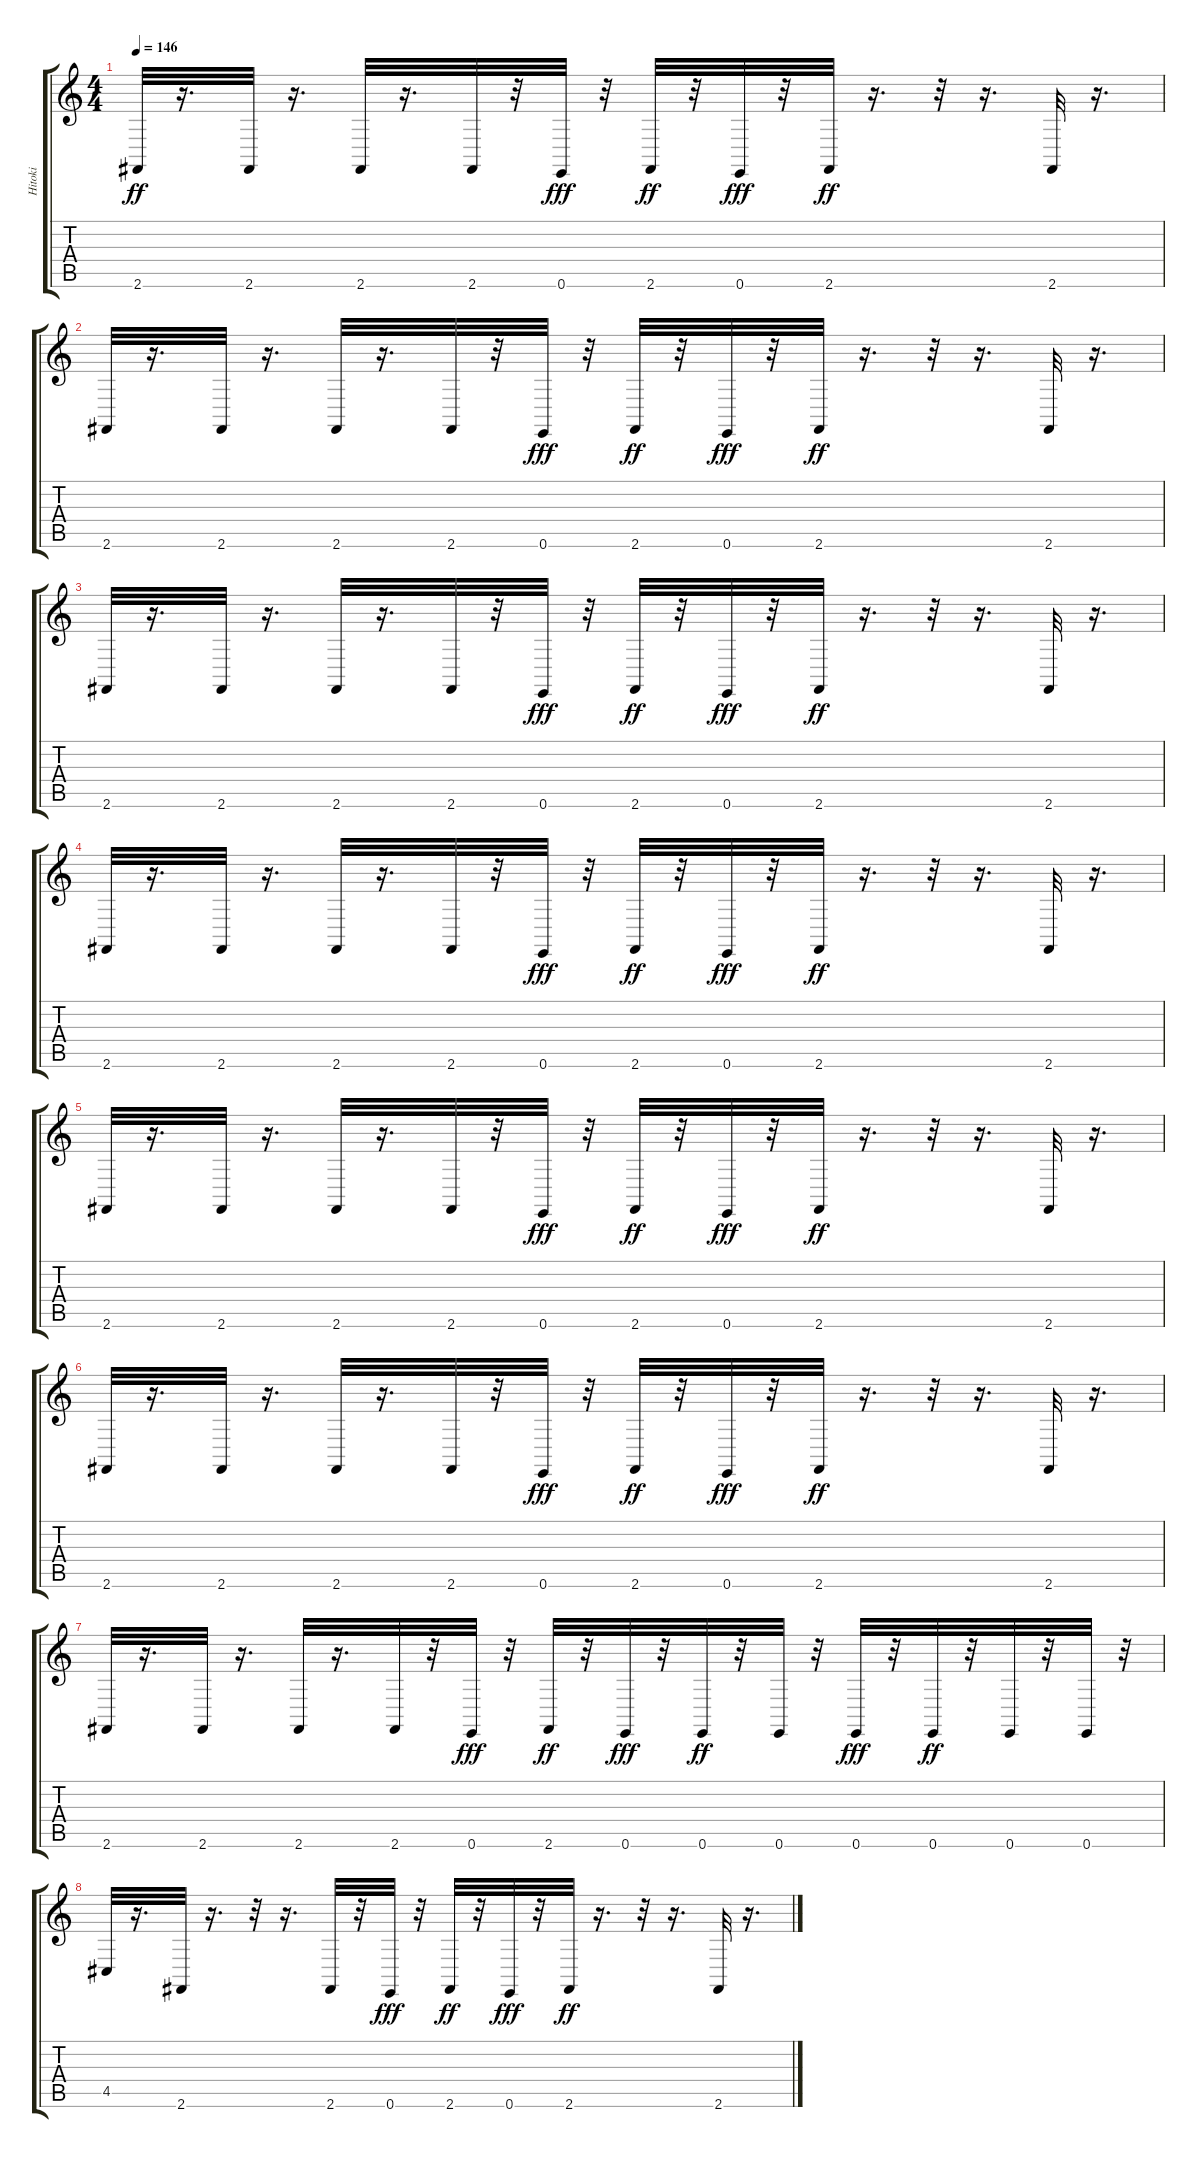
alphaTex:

\track ("Hitoki " "Hitoki ") {instrument acousticgrandpiano}
\staff {score tabs}
\tuning (E4 B3 G3 D3 A2 E2) {hide}
\ts (4 4)
\tempo 146
\clef g2
\ks c
2.6.32{dy ff} r.16{d} 2.6.32 r.16{d} 2.6.32 r.16{d} 2.6.32 r.32 0.6.32{dy fff} r.32 2.6.32{dy ff} r.32 0.6.32{dy fff} r.32 2.6.32{dy ff} r.16{d} r.32 r.16{d} 2.6.32 r.16{d} |
2.6.32 r.16{d} 2.6.32 r.16{d} 2.6.32 r.16{d} 2.6.32 r.32 0.6.32{dy fff} r.32 2.6.32{dy ff} r.32 0.6.32{dy fff} r.32 2.6.32{dy ff} r.16{d} r.32 r.16{d} 2.6.32 r.16{d} |
2.6.32 r.16{d} 2.6.32 r.16{d} 2.6.32 r.16{d} 2.6.32 r.32 0.6.32{dy fff} r.32 2.6.32{dy ff} r.32 0.6.32{dy fff} r.32 2.6.32{dy ff} r.16{d} r.32 r.16{d} 2.6.32 r.16{d} |
2.6.32 r.16{d} 2.6.32 r.16{d} 2.6.32 r.16{d} 2.6.32 r.32 0.6.32{dy fff} r.32 2.6.32{dy ff} r.32 0.6.32{dy fff} r.32 2.6.32{dy ff} r.16{d} r.32 r.16{d} 2.6.32 r.16{d} |
2.6.32 r.16{d} 2.6.32 r.16{d} 2.6.32 r.16{d} 2.6.32 r.32 0.6.32{dy fff} r.32 2.6.32{dy ff} r.32 0.6.32{dy fff} r.32 2.6.32{dy ff} r.16{d} r.32 r.16{d} 2.6.32 r.16{d} |
2.6.32 r.16{d} 2.6.32 r.16{d} 2.6.32 r.16{d} 2.6.32 r.32 0.6.32{dy fff} r.32 2.6.32{dy ff} r.32 0.6.32{dy fff} r.32 2.6.32{dy ff} r.16{d} r.32 r.16{d} 2.6.32 r.16{d} |
2.6.32 r.16{d} 2.6.32 r.16{d} 2.6.32 r.16{d} 2.6.32 r.32 0.6.32{dy fff} r.32 2.6.32{dy ff} r.32 0.6.32{dy fff} r.32 0.6.32{dy ff} r.32 0.6.32 r.32 0.6.32{dy fff} r.32 0.6.32{dy ff} r.32 0.6.32 r.32 0.6.32 r.32 |
4.5.32 r.16{d} 2.6.32 r.16{d} r.32 r.16{d} 2.6.32 r.32 0.6.32{dy fff} r.32 2.6.32{dy ff} r.32 0.6.32{dy fff} r.32 2.6.32{dy ff} r.16{d} r.32 r.16{d} 2.6.32 r.16{d}
